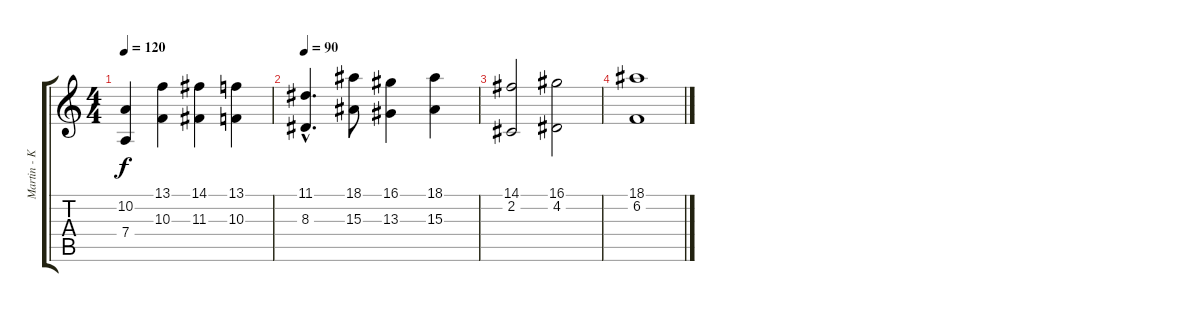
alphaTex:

\track ("Martin - Keyboard2" "Martin - K") {instrument choiraahs}
\staff {score tabs}
\tuning (E4 B3 G3 D3 A2 E2) {hide}
\ts (4 4)
\tempo 120
\clef g2
\ks c
(10.2 7.4).4{dy f} (13.1 10.3).4 (14.1 11.3).4 (13.1 10.3).4 |
\tempo 90
(11.1{hac} 8.3{hac}).4{d} (18.1 15.3).8 (16.1 13.3).4 (18.1 15.3).4 |
(14.1 2.2).2 (16.1 4.2).2 |
(18.1 6.2).1
